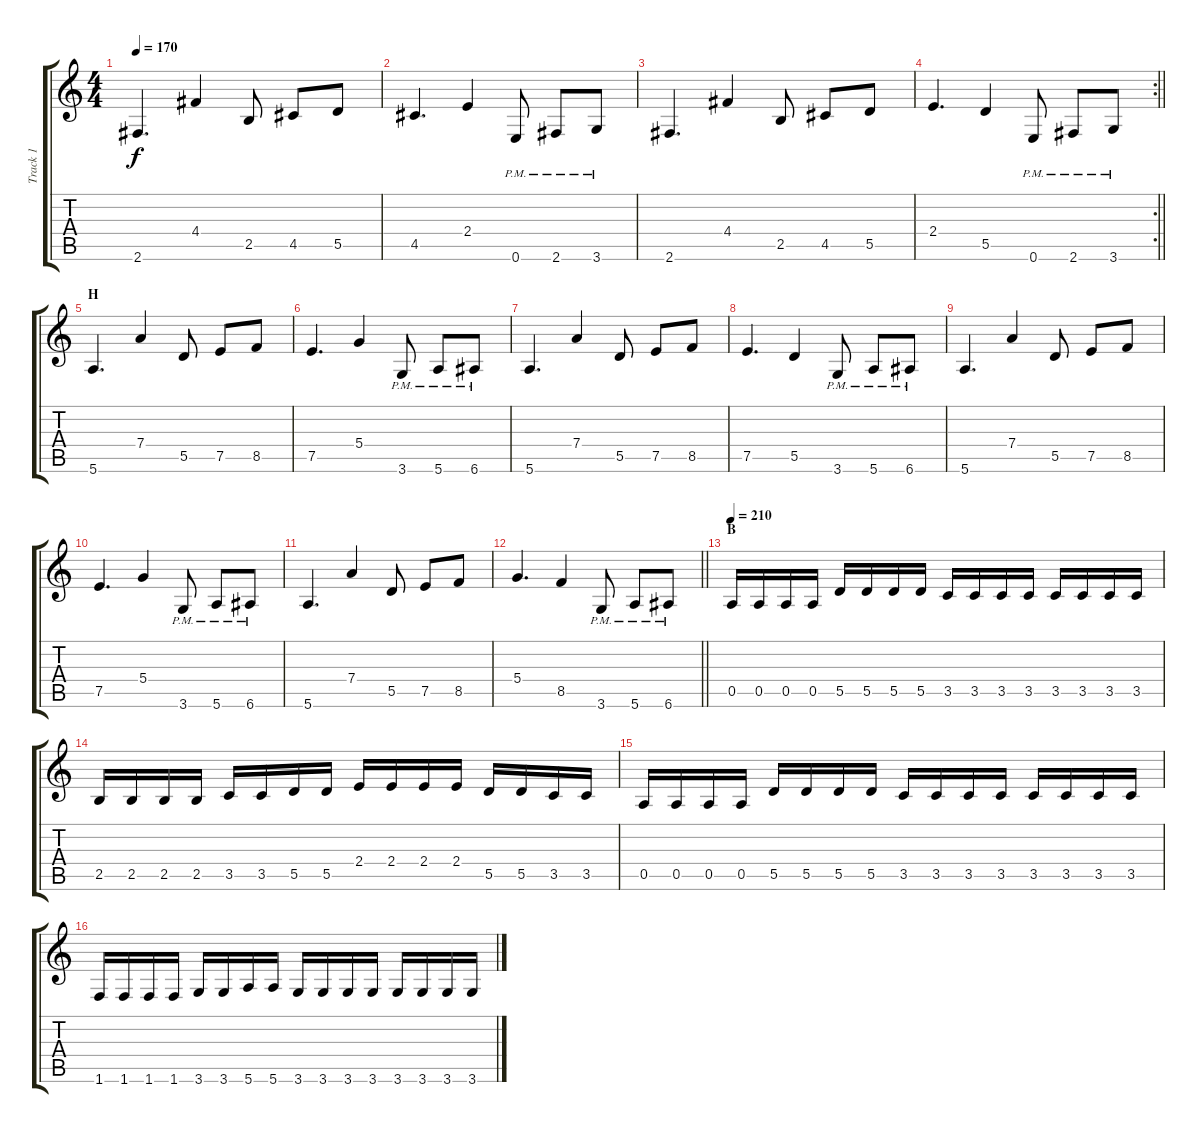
\track ("Track 1" "Track 1") {instrument distortionguitar}
\staff {score tabs}
\tuning (E4 B3 G3 D3 A2 E2) {hide}
\ts (4 4)
\tempo 170
\clef g2
\ks c
2.6.4{d dy f} 4.4.4 2.5.8 4.5.8 5.5.8 |
4.5.4{d} 2.4.4 0.6{pm}.8 2.6{pm}.8 3.6{pm}.8 |
2.6.4{d} 4.4.4 2.5.8 4.5.8 5.5.8 |
\rc 2
\barLineRight lightlight
2.4.4{d} 5.5.4 0.6{pm}.8 2.6{pm}.8 3.6{pm}.8 |
\section ("" "H")
5.6.4{d} 7.4.4 5.5.8 7.5.8 8.5.8 |
7.5.4{d} 5.4.4 3.6{pm}.8 5.6{pm}.8 6.6{pm}.8 |
5.6.4{d} 7.4.4 5.5.8 7.5.8 8.5.8 |
7.5.4{d} 5.5.4 3.6{pm}.8 5.6{pm}.8 6.6{pm}.8 |
5.6.4{d} 7.4.4 5.5.8 7.5.8 8.5.8 |
7.5.4{d} 5.4.4 3.6{pm}.8 5.6{pm}.8 6.6{pm}.8 |
5.6.4{d} 7.4.4 5.5.8 7.5.8 8.5.8 |
\barLineRight lightlight
5.4.4{d} 8.5.4 3.6{pm}.8 5.6{pm}.8 6.6{pm}.8 |
\section ("" "B")
\tempo 210
0.5.16 0.5.16 0.5.16 0.5.16 5.5.16 5.5.16 5.5.16 5.5.16 3.5.16 3.5.16 3.5.16 3.5.16 3.5.16 3.5.16 3.5.16 3.5.16 |
2.5.16 2.5.16 2.5.16 2.5.16 3.5.16 3.5.16 5.5.16 5.5.16 2.4.16 2.4.16 2.4.16 2.4.16 5.5.16 5.5.16 3.5.16 3.5.16 |
0.5.16 0.5.16 0.5.16 0.5.16 5.5.16 5.5.16 5.5.16 5.5.16 3.5.16 3.5.16 3.5.16 3.5.16 3.5.16 3.5.16 3.5.16 3.5.16 |
1.6.16 1.6.16 1.6.16 1.6.16 3.6.16 3.6.16 5.6.16 5.6.16 3.6.16 3.6.16 3.6.16 3.6.16 3.6.16 3.6.16 3.6.16 3.6.16
